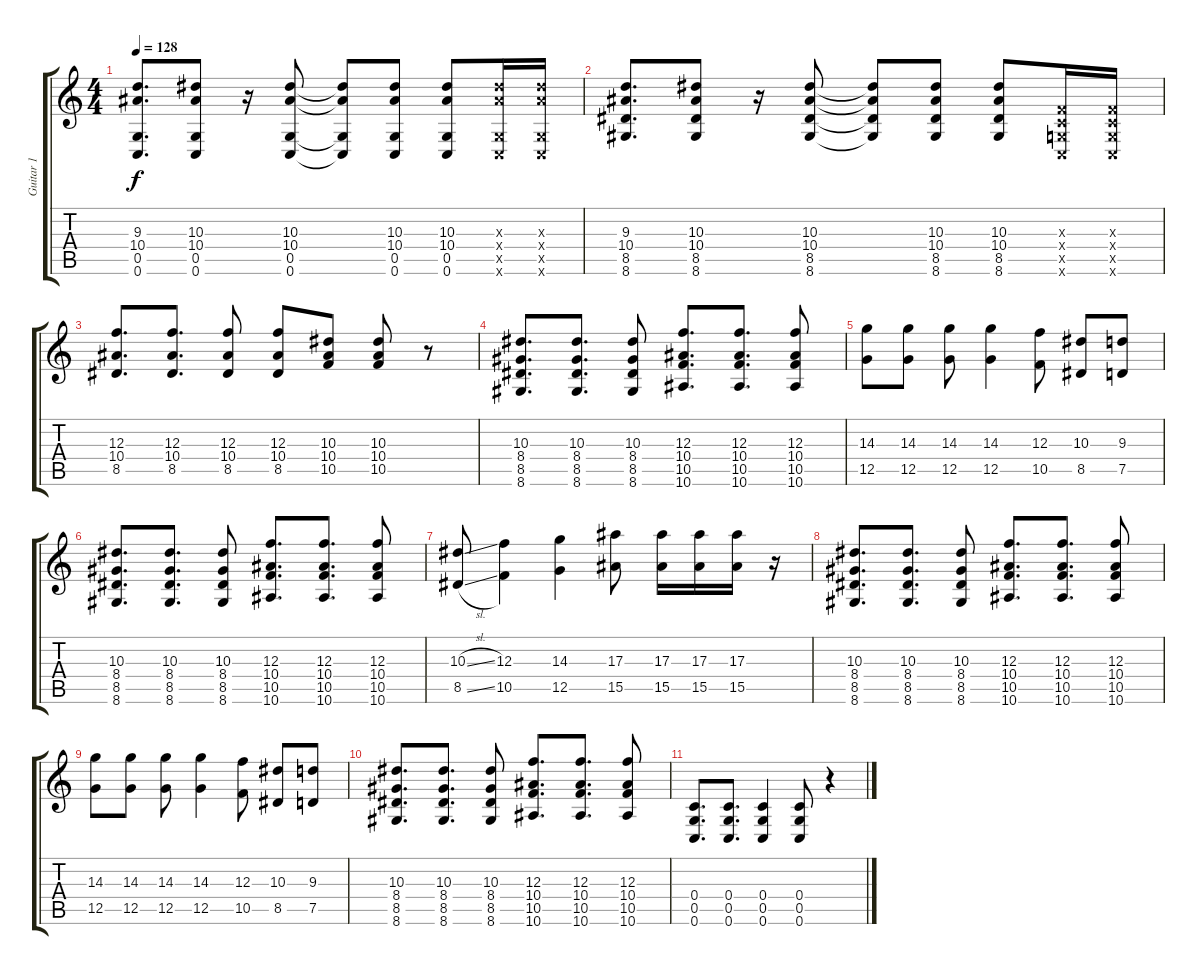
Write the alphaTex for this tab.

\track ("Guitar 1" "Guitar 1") {instrument distortionguitar}
\staff {score tabs}
\tuning (D4 A3 F3 C3 G2 C2) {hide}
\ts (4 4)
\tempo 128
\clef g2
\ks c
(9.3 10.4 0.5 0.6).8{d dy f} (10.3 10.4 0.5 0.6).8 r.16 (10.3 10.4 0.5 0.6).8 (10.3{t} 10.4{t} 0.5{t} 0.6{t}).8 (10.3 10.4 0.5 0.6).8 (10.3 10.4 0.5 0.6).8 (10.3{x} 10.4{x} 0.5{x} 0.6{x}).16 (10.3{x} 10.4{x} 0.5{x} 0.6{x}).16 |
(9.3 10.4 8.5 8.6).8{d} (10.3 10.4 8.5 8.6).8 r.16 (10.3 10.4 8.5 8.6).8 (10.3{t} 10.4{t} 8.5{t} 8.6{t}).8 (10.3 10.4 8.5 8.6).8 (10.3 10.4 8.5 8.6).8 (0.3{x} 0.4{x} 0.5{x} 0.6{x}).16 (0.3{x} 0.4{x} 0.5{x} 0.6{x}).16 |
(12.3 10.4 8.5).8{d} (12.3 10.4 8.5).8{d} (12.3 10.4 8.5).8 (12.3 10.4 8.5).8 (10.3 10.4 10.5).8 (10.3 10.4 10.5).8 r.8 |
(10.3 8.4 8.5 8.6).8{d} (10.3 8.4 8.5 8.6).8{d} (10.3 8.4 8.5 8.6).8 (12.3 10.4 10.5 10.6).8{d} (12.3 10.4 10.5 10.6).8{d} (12.3 10.4 10.5 10.6).8 |
(14.3 12.5).8 (14.3 12.5).8 (14.3 12.5).8 (14.3 12.5).4 (12.3 10.5).8 (10.3 8.5).8 (9.3 7.5).8 |
(10.3 8.4 8.5 8.6).8{d} (10.3 8.4 8.5 8.6).8{d} (10.3 8.4 8.5 8.6).8 (12.3 10.4 10.5 10.6).8{d} (12.3 10.4 10.5 10.6).8{d} (12.3 10.4 10.5 10.6).8 |
(10.3{sl} 8.5{sl}).8 (12.3 10.5).4 (14.3 12.5).4 (17.3 15.5).8 (17.3 15.5).16 (17.3 15.5).16 (17.3 15.5).16 r.16 |
(10.3 8.4 8.5 8.6).8{d} (10.3 8.4 8.5 8.6).8{d} (10.3 8.4 8.5 8.6).8 (12.3 10.4 10.5 10.6).8{d} (12.3 10.4 10.5 10.6).8{d} (12.3 10.4 10.5 10.6).8 |
(14.3 12.5).8 (14.3 12.5).8 (14.3 12.5).8 (14.3 12.5).4 (12.3 10.5).8 (10.3 8.5).8 (9.3 7.5).8 |
(10.3 8.4 8.5 8.6).8{d} (10.3 8.4 8.5 8.6).8{d} (10.3 8.4 8.5 8.6).8 (12.3 10.4 10.5 10.6).8{d} (12.3 10.4 10.5 10.6).8{d} (12.3 10.4 10.5 10.6).8 |
(0.4 0.5 0.6).8{d} (0.4 0.5 0.6).8{d} (0.4 0.5 0.6).4 (0.4 0.5 0.6).8 r.4
